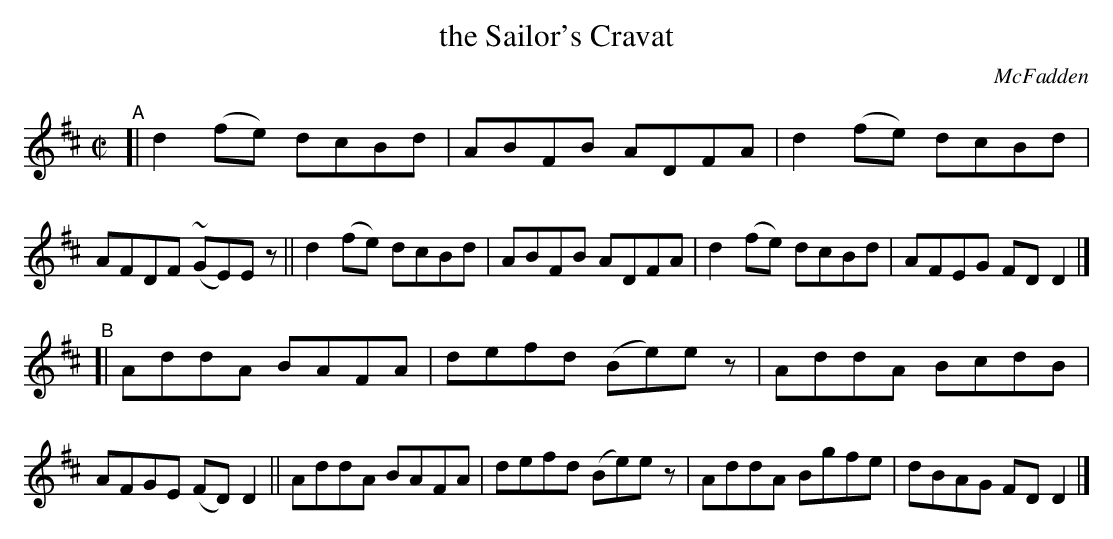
X:1
T: the Sailor's Cravat
O: McFadden
M: C|
L: 1/8
K: D
"^A"[|\
d2(fe) dcBd | ABFB ADFA | d2(fe) dcBd | AFDF (~GE)Ez ||\
d2(fe) dcBd | ABFB ADFA | d2(fe) dcBd | AFEG FDD2 |]
"^B"[|\
AddA BAFA | defd (Be)ez | AddA BcdB | AFGE (FD)D2 ||\
AddA BAFA | defd (Be)ez | AddA Bgfe | dBAG FDD2 |]
